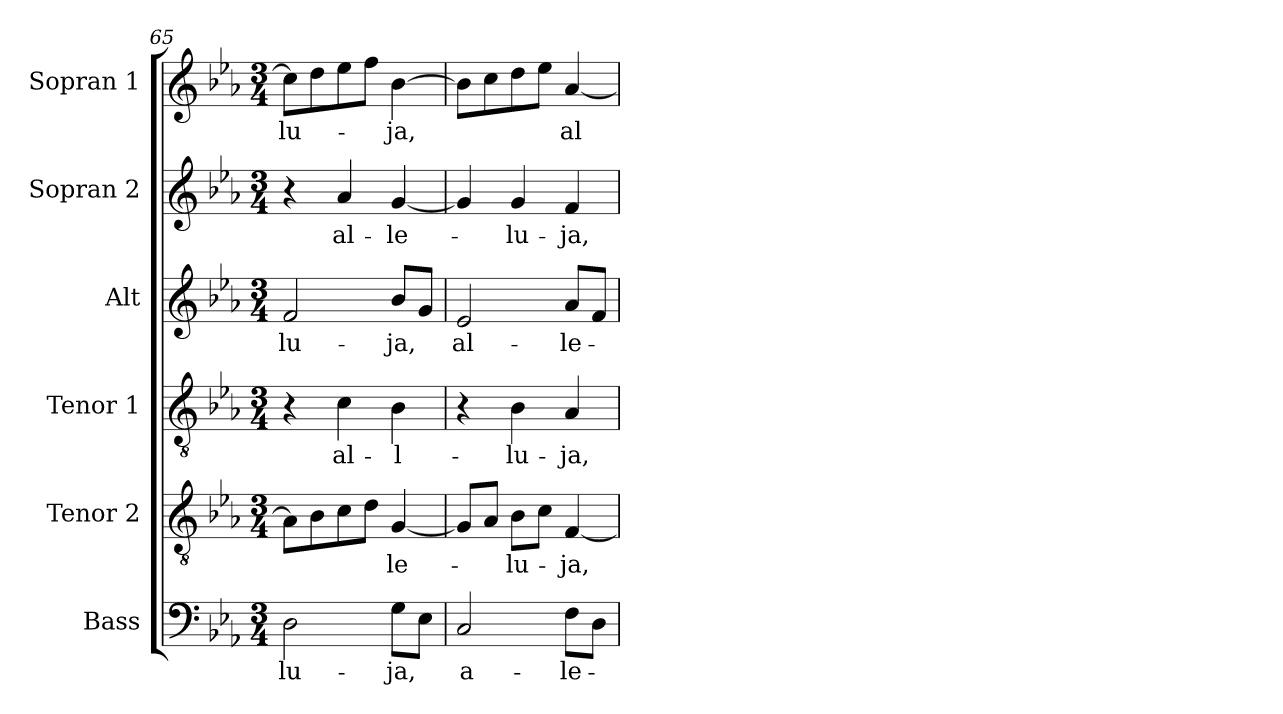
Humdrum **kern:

**kern	**text	**kern	**text	**kern	**text	**kern	**text	**kern	**text	**kern	**text
*part6	*part6	*part5	*part5	*part4	*part4	*part3	*part3	*part2	*part2	*part1	*part1
*staff6	*staff6	*staff5	*staff5	*staff4	*staff4	*staff3	*staff3	*staff2	*staff2	*staff1	*staff1
*I"Bass	*	*I"Tenor 2	*	*I"Tenor 1	*	*I"Alt	*	*I"Sopran 2	*	*I"Sopran 1	*
*I'B.	*	*I'T. 2	*	*I'T. 1	*	*I'A.	*	*I'S. 2	*	*I'S. 1	*
*clefF4	*	*clefGv2	*	*clefGv2	*	*clefG2	*	*clefG2	*	*clefG2	*
*k[b-e-a-]	*	*k[b-e-a-]	*	*k[b-e-a-]	*	*k[b-e-a-]	*	*k[b-e-a-]	*	*k[b-e-a-]	*
*E-:	*	*E-:	*	*E-:	*	*E-:	*	*E-:	*	*E-:	*
*M3/4	*	*M3/4	*	*M3/4	*	*M3/4	*	*M3/4	*	*M3/4	*
=65	=65	=65	=65	=65	=65	=65	=65	=65	=65	=65	=65
!	!LO:LY:b	!	!	!	!	!	!LO:LY:b	!	!	!	!LO:LY:b
2D\	-lu-	8A-\L]	.	4r	.	2f/	-lu-	4r	.	8cc\L]	-lu-
.	.	8B-\	.	.	.	.	.	.	.	8dd\	.
!	!	!	!	!	!LO:LY:b	!	!	!	!LO:LY:b	!	!
.	.	8c\	.	4c\	al-	.	.	4a-/	al-	8ee-\	.
.	.	8d\J	.	.	.	.	.	.	.	8ff\J	.
!	!LO:LY:b	!	!LO:LY:b	!	!LO:LY:b	!	!LO:LY:b	!	!LO:LY:b	!	!LO:LY:b
8G\L	-ja,	[4G/	-le-	4B-\	-l-	8b-/L	-ja,	[4g/	-le-	[4b-\	-ja,
8E-\J	.	.	.	.	.	8g/J	.	.	.	.	.
=66	=66	=66	=66	=66	=66	=66	=66	=66	=66	=66	=66
!	!LO:LY:b	!	!	!	!	!	!LO:LY:b	!	!	!	!
2C/	a-	8G/L]	.	4r	.	2e-/	al-	4g/]	.	8b-\L]	.
.	.	8A-/J	.	.	.	.	.	.	.	8cc\	.
!	!	!	!LO:LY:b	!	!LO:LY:b	!	!	!	!LO:LY:b	!	!
.	.	8B-\L	-lu-	4B-\	-lu-	.	.	4g/	-lu-	8dd\	.
.	.	8c\J	.	.	.	.	.	.	.	8ee-\J	.
!	!LO:LY:b	!	!LO:LY:b	!	!LO:LY:b	!	!LO:LY:b	!	!LO:LY:b	!	!LO:LY:b
8F\L	-le-	[4F/	-ja,	4A-/	-ja,	8a-/L	-le-	4f/	-ja,	[4a-/	al-
8D\J	.	.	.	.	.	8f/J	.	.	.	.	.
=	=	=	=	=	=	=	=	=	=	=	=
*-	*-	*-	*-	*-	*-	*-	*-	*-	*-	*-	*-
